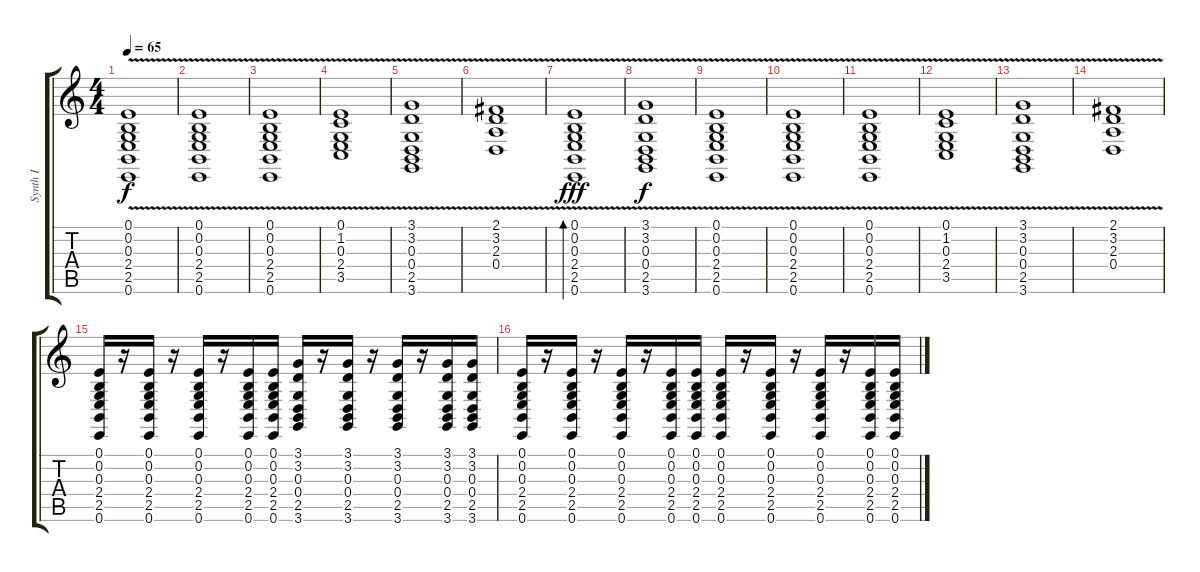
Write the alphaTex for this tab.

\track ("Synth I" "Synth I") {instrument brightacousticpiano}
\staff {score tabs}
\tuning (E4 B3 G3 D3 A2 E2) {hide}
\ts (4 4)
\tempo 65
\clef g2
\ks c
(0.1 0.2 0.3 2.4{v} 2.5{v} 0.6).1{dy f} |
(0.1 0.2 0.3 2.4{v} 2.5{v} 0.6).1 |
(0.1 0.2 0.3 2.4{v} 2.5{v} 0.6).1 |
(0.1 1.2{v} 0.3 2.4{v} 3.5{v}).1 |
(3.1 3.2{v} 0.3{v} 0.4{v} 2.5 3.6).1 |
(2.1{v} 3.2{v} 2.3{v} 0.4).1 |
(0.1 0.2 0.3 2.4{v} 2.5{v} 0.6).1{bd 240 dy fff} |
(3.1{v} 3.2{v} 0.3 0.4 2.5{v} 3.6{v}).1{dy f} |
(0.1 0.2 0.3 2.4{v} 2.5{v} 0.6).1 |
(0.1 0.2 0.3 2.4{v} 2.5{v} 0.6).1 |
(0.1 0.2 0.3 2.4{v} 2.5{v} 0.6).1 |
(0.1 1.2{v} 0.3 2.4{v} 3.5{v}).1 |
(3.1 3.2{v} 0.3{v} 0.4{v} 2.5 3.6).1 |
(2.1{v} 3.2{v} 2.3{v} 0.4).1 |
(0.1 0.2 0.3 2.4 2.5 0.6).16 r.16 (0.1 0.2 0.3 2.4 2.5 0.6).16 r.16 (0.1 0.2 0.3 2.4 2.5 0.6).16 r.16 (0.1 0.2 0.3 2.4 2.5 0.6).16 (0.1 0.2 0.3 2.4 2.5 0.6).16 (3.1 3.2 0.3 0.4 2.5 3.6).16 r.16 (3.1 3.2 0.3 0.4 2.5 3.6).16 r.16 (3.1 3.2 0.3 0.4 2.5 3.6).16 r.16 (3.1 3.2 0.3 0.4 2.5 3.6).16 (3.1 3.2 0.3 0.4 2.5 3.6).16 |
(0.1 0.2 0.3 2.4 2.5 0.6).16 r.16 (0.1 0.2 0.3 2.4 2.5 0.6).16 r.16 (0.1 0.2 0.3 2.4 2.5 0.6).16 r.16 (0.1 0.2 0.3 2.4 2.5 0.6).16 (0.1 0.2 0.3 2.4 2.5 0.6).16 (0.1 0.2 0.3 2.4 2.5 0.6).16 r.16 (0.1 0.2 0.3 2.4 2.5 0.6).16 r.16 (0.1 0.2 0.3 2.4 2.5 0.6).16 r.16 (0.1 0.2 0.3 2.4 2.5 0.6).16 (0.1 0.2 0.3 2.4 2.5 0.6).16
